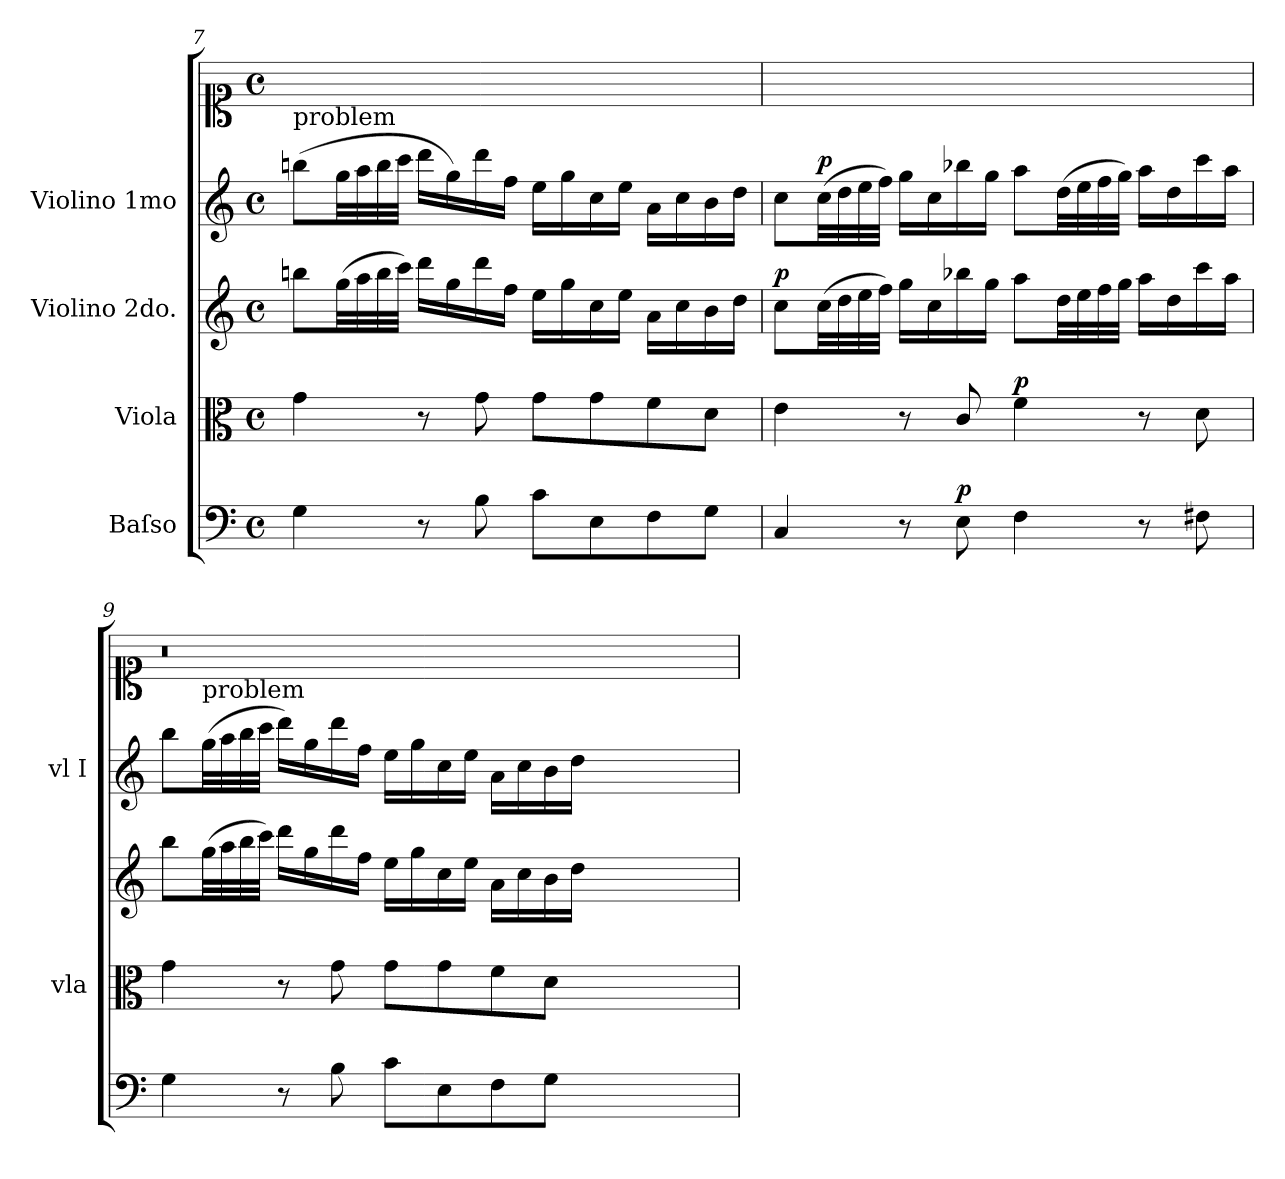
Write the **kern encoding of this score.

**kern	**dynam	**kern	**dynam	**kern	**dynam	**kern	**dynam	**kern
*part5	*part5	*part4	*part4	*part3	*part3	*part2	*part2	*part1
*staff5	*staff5	*staff4	*staff4	*staff3	*staff3	*staff2	*staff2	*staff1
*I"Baſso	*	*I"Viola	*	*I"Violino 2do.	*	*I"Violino 1mo	*	*
*	*	*I'vla	*	*	*	*I'vl I	*	*
*clefF4	*	*clefC3	*	*clefG2	*	*clefG2	*	*clefC1
*k[]	*	*k[]	*	*k[]	*	*k[]	*	*k[]
*M4/4	*	*M4/4	*	*M4/4	*	*M4/4	*	*M4/4
*met(c)	*	*met(c)	*	*met(c)	*	*met(c)	*	*met(c)
=7	=7	=7	=7	=7	=7	=7	=7	=7
!	!	!	!	!	!	!LO:TX:a:t=problem	!	!
4G\	.	4g\	.	8bbn\L	.	(8bbn\L	.	1ryy
.	.	.	.	(32gg\LL	.	32gg\LL	.	.
.	.	.	.	32aa\	.	32aa\	.	.
.	.	.	.	32bb\	.	32bb\	.	.
.	.	.	.	32ccc\JJJ)	.	32ccc\JJJ	.	.
8r	.	8r	.	16ddd\LL	.	16ddd\LL	.	.
.	.	.	.	16gg\	.	16gg\)	.	.
8B\	.	8g\	.	16ddd\	.	16ddd\	.	.
.	.	.	.	16ff\JJ	.	16ff\JJ	.	.
8c\L	.	8g\L	.	16ee\LL	.	16ee\LL	.	.
.	.	.	.	16gg\	.	16gg\	.	.
8E\	.	8g\	.	16cc\	.	16cc\	.	.
.	.	.	.	16ee\JJ	.	16ee\JJ	.	.
8F\	.	8f\	.	16a\LL	.	16a\LL	.	.
.	.	.	.	16cc\	.	16cc\	.	.
8G\J	.	8d\J	.	16b\	.	16b\	.	.
.	.	.	.	16dd\JJ	.	16dd\JJ	.	.
=8	=8	=8	=8	=8	=8	=8	=8	=8
!	!	!	!	!	!LO:DY:a	!	!	!
4C/	.	4e\	.	8cc\L	p	8cc\L	.	1ryy
!	!	!	!	!	!	!	!LO:DY:a	!
.	.	.	.	(32cc\LL	.	(32cc\LL	p	.
.	.	.	.	32dd\	.	32dd\	.	.
.	.	.	.	32ee\	.	32ee\	.	.
.	.	.	.	32ff\JJJ)	.	32ff\JJJ)	.	.
8r	.	8r	.	16gg\LL	.	16gg\LL	.	.
.	.	.	.	16cc\	.	16cc\	.	.
!	!LO:DY:a	!	!	!	!	!	!	!
8E\	p	8c/	.	16bb-X\	.	16bb-X\	.	.
.	.	.	.	16gg\JJ	.	16gg\JJ	.	.
!	!	!	!LO:DY:a	!	!	!	!	!
4F\	.	4f\	p	8aa\L	.	8aa\L	.	.
.	.	.	.	32dd\LL	.	(32dd\LL	.	.
.	.	.	.	32ee\	.	32ee\	.	.
.	.	.	.	32ff\	.	32ff\	.	.
.	.	.	.	32gg\JJJ	.	32gg\JJJ)	.	.
8r	.	8r	.	16aa\LL	.	16aa\LL	.	.
.	.	.	.	16dd\	.	16dd\	.	.
8F#X\	.	8d\	.	16ccc\	.	16ccc\	.	.
.	.	.	.	16aa\JJ	.	16aa\JJ	.	.
=9	=9	=9	=9	=9	=9	=9	=9	=9
4G\	.	4g\	.	8bb\L	.	8bb\L	.	0r
!	!	!	!	!	!	!LO:TX:a:t=problem	!	!
!	!	!	!	!	!	!	!LO:DY:a	!
.	.	.	.	(32gg\LL	.	(32gg\LL	for	.
.	.	.	.	32aa\	.	32aa\	.	.
.	.	.	.	32bb\	.	32bb\	.	.
.	.	.	.	32ccc\JJJ)	.	32ccc\JJJ	.	.
8r	.	8r	.	16ddd\LL	.	16ddd\LL)	.	.
.	.	.	.	16gg\	.	16gg\	.	.
!	!LO:DY:a	!	!	!	!	!	!	!
8B\	for	8g\	for	16ddd\	.	16ddd\	.	.
.	.	.	.	16ff\JJ	.	16ff\JJ	.	.
8c\L	.	8g\L	.	16ee\LL	.	16ee\LL	.	.
.	.	.	.	16gg\	.	16gg\	.	.
8E\	.	8g\	.	16cc\	.	16cc\	.	.
.	.	.	.	16ee\JJ	.	16ee\JJ	.	.
8F\	.	8f\	.	16a\LL	.	16a\LL	.	.
.	.	.	.	16cc\	.	16cc\	.	.
8G\J	.	8d\J	.	16b\	.	16b\	.	.
.	.	.	.	16dd\JJ	.	16dd\JJ	.	.
1ryy	.	1ryy	.	1ryy	.	1ryy	.	.
=	=	=	=	=	=	=	=	=
*-	*-	*-	*-	*-	*-	*-	*-	*-
